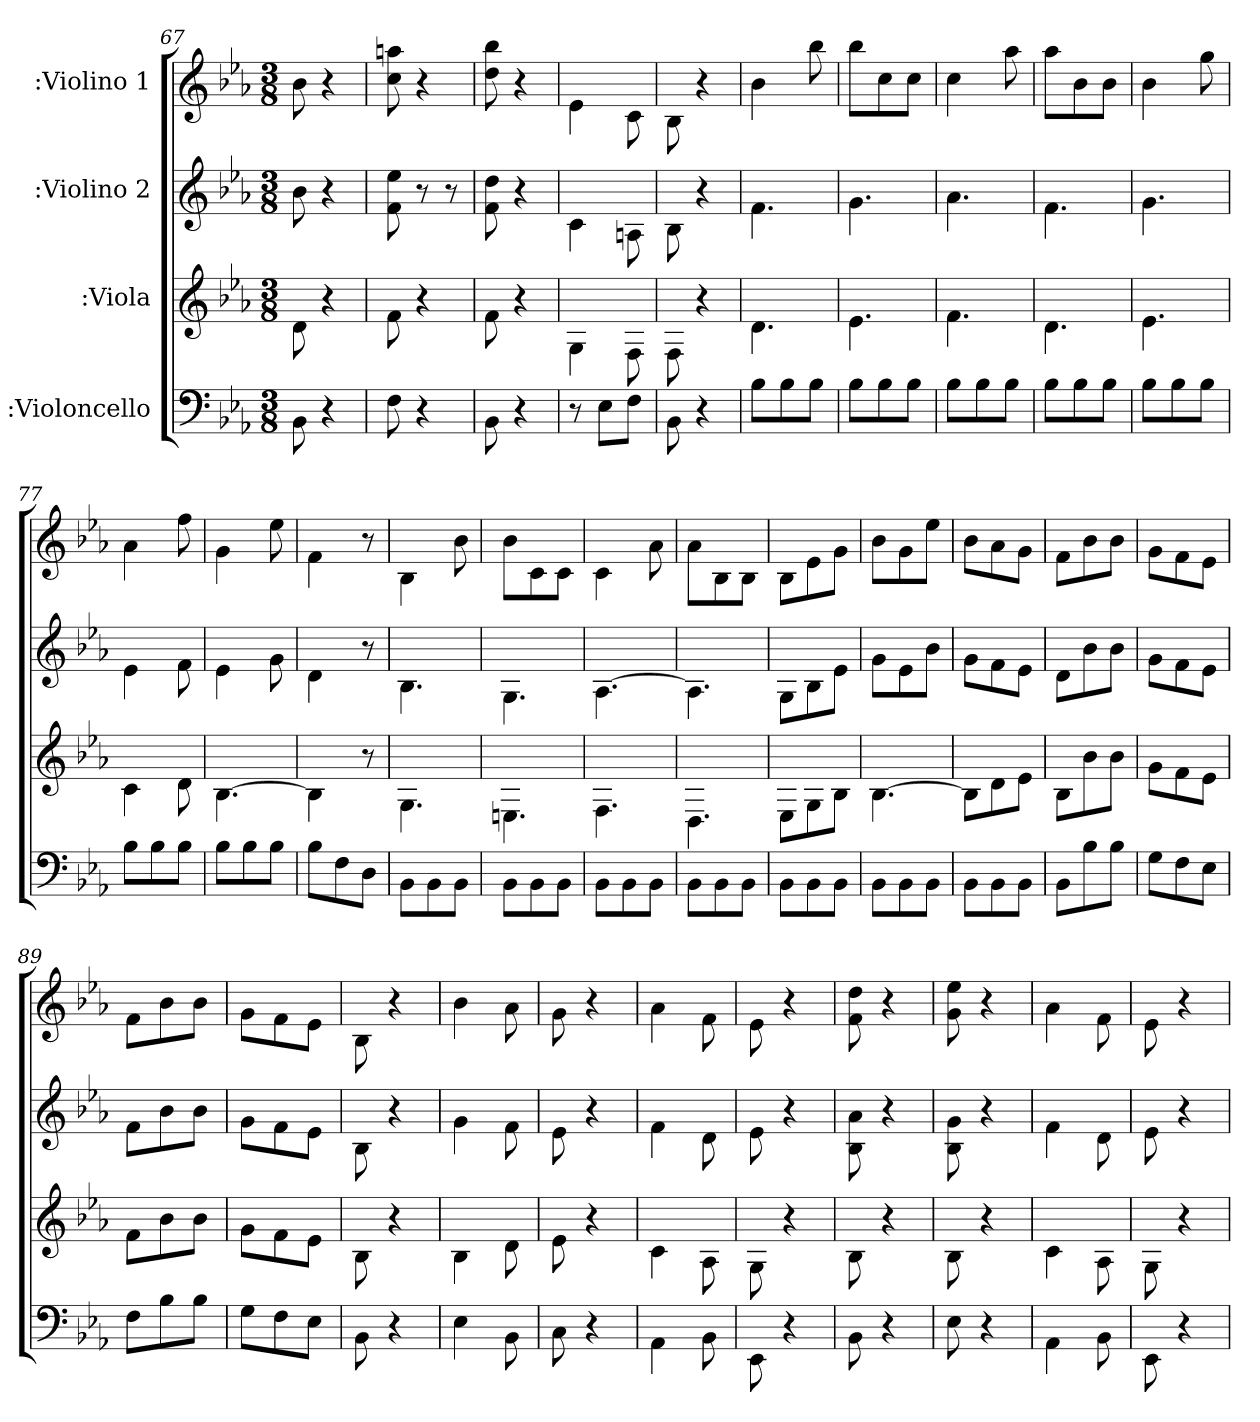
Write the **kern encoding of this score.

**kern	**kern	**kern	**kern
*part4	*part3	*part2	*part1
*staff4	*staff3	*staff2	*staff1
*I":Violoncello	*I":Viola	*I":Violino 2	*I":Violino 1
*k[b-e-a-]	*k[b-e-a-]	*k[b-e-a-]	*k[b-e-a-]
*E-:	*E-:	*E-:	*E-:
*M3/8	*M3/8	*M3/8	*M3/8
=67	=67	=67	=67
8BB-\	8d\	8b-\	8b-\
4r	4r	4r	4r
=68	=68	=68	=68
8F\	8f\	8ee-\ 8f\	8aan\ 8cc\
4r	4r	8r	4r
.	.	8r	.
=69	=69	=69	=69
8BB-\	8f\	8dd\ 8f\	8bb-\ 8dd\
4r	4r	4r	4r
=70	=70	=70	=70
8r	4G\	4c\	4e-\
8E-\L	.	.	.
8F\J	8F\	8An\	8c\
=71	=71	=71	=71
8BB-\	8F\	8B-\	8B-\
4r	4r	4r	4r
=72	=72	=72	=72
8B-\L	4.d\	4.f\	4b-\
8B-\	.	.	.
8B-\J	.	.	8bb-\
=73	=73	=73	=73
8B-\L	4.e-\	4.g\	8bb-\L
8B-\	.	.	8cc\
8B-\J	.	.	8cc\J
=74	=74	=74	=74
8B-\L	4.f\	4.a-\	4cc\
8B-\	.	.	.
8B-\J	.	.	8aa-\
=75	=75	=75	=75
8B-\L	4.d\	4.f\	8aa-\L
8B-\	.	.	8b-\
8B-\J	.	.	8b-\J
=76	=76	=76	=76
8B-\L	4.e-\	4.g\	4b-\
8B-\	.	.	.
8B-\J	.	.	8gg\
=77	=77	=77	=77
8B-\L	4c\	4e-\	4a-\
8B-\	.	.	.
8B-\J	8d\	8f\	8ff\
=78	=78	=78	=78
8B-\L	[4.B-\	4e-\	4g\
8B-\	.	.	.
8B-\J	.	8g\	8ee-\
=79	=79	=79	=79
8B-\L	4B-\]	4d\	4f\
8F\	.	.	.
8D\J	8r	8r	8r
=80	=80	=80	=80
8BB-\L	4.G\	4.B-\	4B-\
8BB-\	.	.	.
8BB-\J	.	.	8b-\
=81	=81	=81	=81
8BB-\L	4.En\	4.G\	8b-\L
8BB-\	.	.	8c\
8BB-\J	.	.	8c\J
=82	=82	=82	=82
8BB-\L	4.F\	[4.A-\	4c\
8BB-\	.	.	.
8BB-\J	.	.	8a-\
=83	=83	=83	=83
8BB-\L	4.D\	4.A-\]	8a-\L
8BB-\	.	.	8B-\
8BB-\J	.	.	8B-\J
=84	=84	=84	=84
8BB-\L	8E-\L	8G\L	8B-\L
8BB-\	8G\	8B-\	8e-\
8BB-\J	8B-\J	8e-\J	8g\J
=85	=85	=85	=85
8BB-\L	[4.B-\	8g\L	8b-\L
8BB-\	.	8e-\	8g\
8BB-\J	.	8b-\J	8ee-\J
=86	=86	=86	=86
8BB-\L	8B-\L]	8g\L	8b-\L
8BB-\	8d\	8f\	8a-\
8BB-\J	8e-\J	8e-\J	8g\J
=87	=87	=87	=87
8BB-\L	8B-\L	8d\L	8f\L
8B-\	8b-\	8b-\	8b-\
8B-\J	8b-\J	8b-\J	8b-\J
=88	=88	=88	=88
8G\L	8g\L	8g\L	8g\L
8F\	8f\	8f\	8f\
8E-\J	8e-\J	8e-\J	8e-\J
=89	=89	=89	=89
8F\L	8f\L	8f\L	8f\L
8B-\	8b-\	8b-\	8b-\
8B-\J	8b-\J	8b-\J	8b-\J
=90	=90	=90	=90
8G\L	8g\L	8g\L	8g\L
8F\	8f\	8f\	8f\
8E-\J	8e-\J	8e-\J	8e-\J
=91	=91	=91	=91
8BB-\	8B-\	8B-\	8B-\
4r	4r	4r	4r
=92	=92	=92	=92
4E-\	4B-\	4g\	4b-\
8BB-\	8d\	8f\	8a-\
=93	=93	=93	=93
8C\	8e-\	8e-\	8g\
4r	4r	4r	4r
=94	=94	=94	=94
4AA-\	4c\	4f\	4a-\
8BB-\	8A-\	8d\	8f\
=95	=95	=95	=95
8EE-\	8G\	8e-\	8e-\
4r	4r	4r	4r
=96	=96	=96	=96
8BB-\	8B-\	8a-\ 8B-\	8dd\ 8f\
4r	4r	4r	4r
=97	=97	=97	=97
8E-\	8B-\	8g\ 8B-\	8ee-\ 8g\
4r	4r	4r	4r
=98	=98	=98	=98
4AA-\	4c\	4f\	4a-\
8BB-\	8A-\	8d\	8f\
=99	=99	=99	=99
8EE-\	8G\	8e-\	8e-\
4r	4r	4r	4r
=	=	=	=
*-	*-	*-	*-
